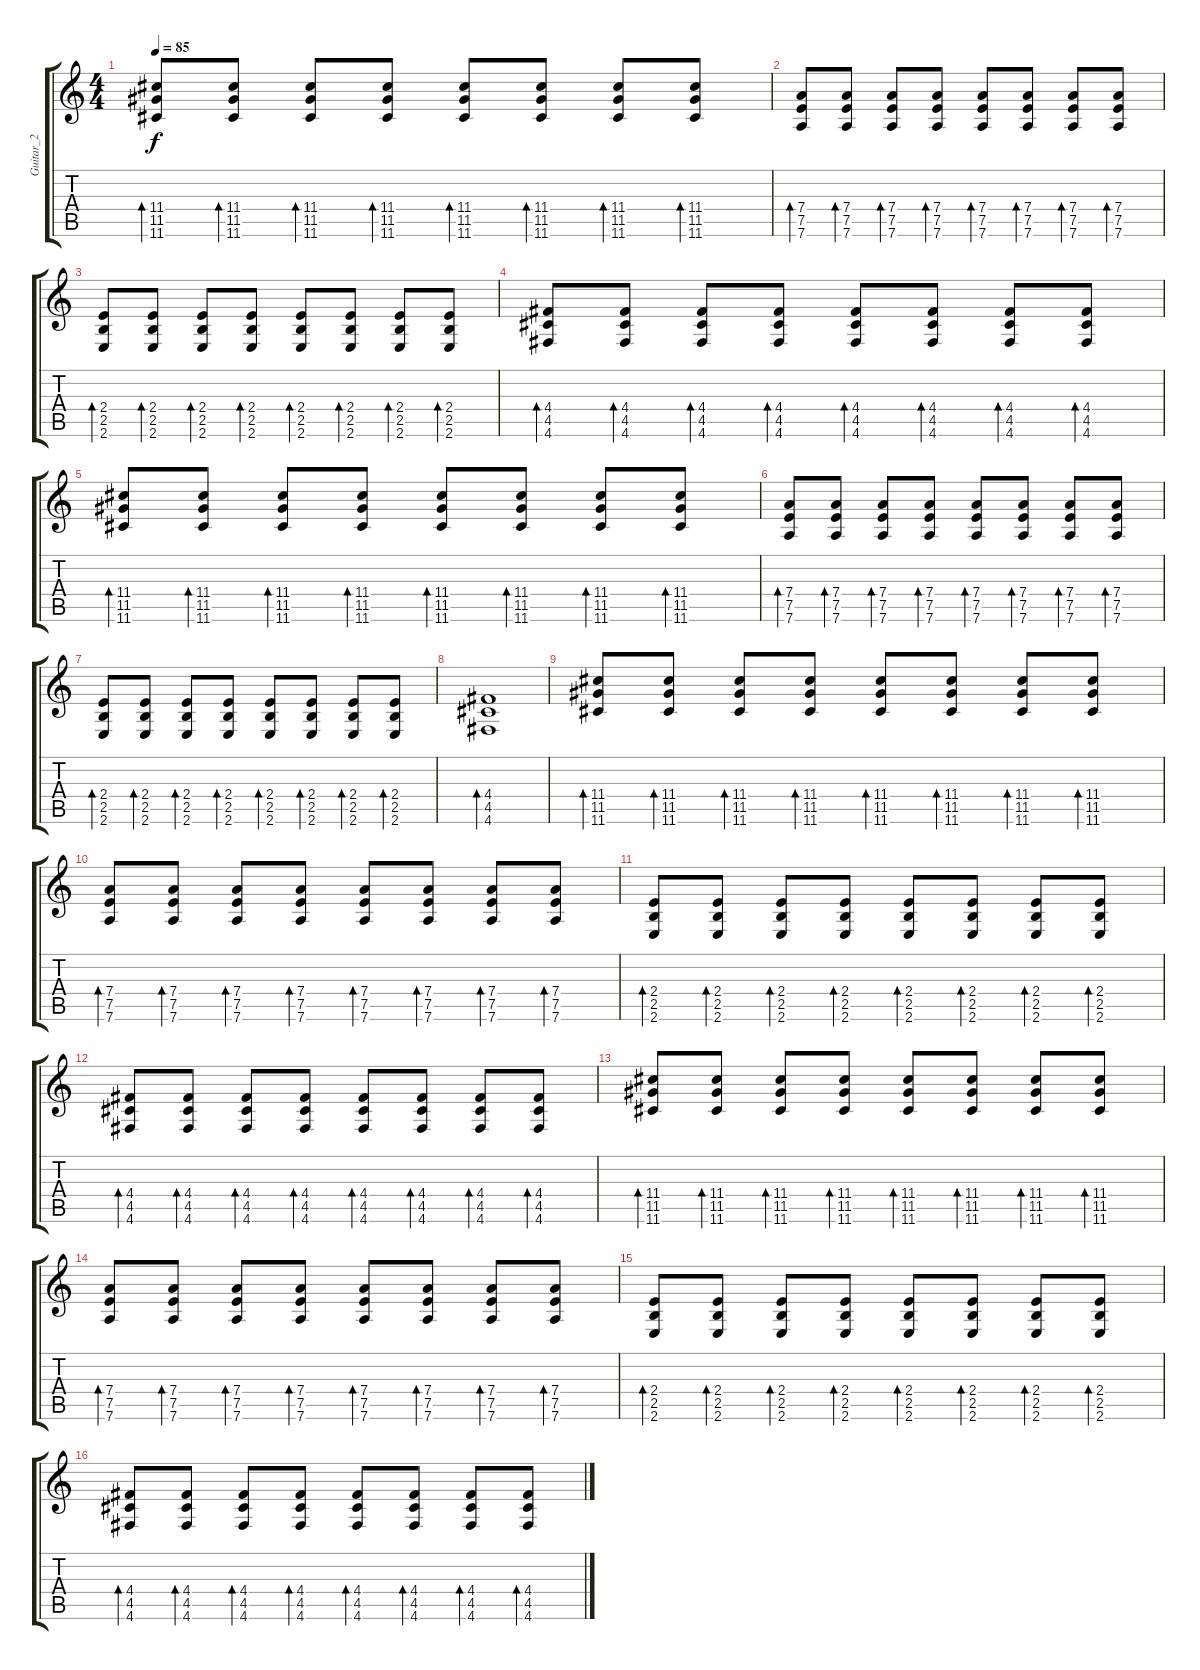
\track ("Guitar_2" "Guitar_2") {instrument distortionguitar}
\staff {score tabs}
\tuning (E4 B3 G3 D3 A2 D2) {hide}
\ts (4 4)
\tempo 85
\clef g2
\ks c
(11.4 11.5 11.6).8{bd 60 dy f} (11.4 11.5 11.6).8{bd 60} (11.4 11.5 11.6).8{bd 60} (11.4 11.5 11.6).8{bd 60} (11.4 11.5 11.6).8{bd 60} (11.4 11.5 11.6).8{bd 60} (11.4 11.5 11.6).8{bd 60} (11.4 11.5 11.6).8{bd 60} |
(7.4 7.5 7.6).8{bd 60} (7.4 7.5 7.6).8{bd 60} (7.4 7.5 7.6).8{bd 60} (7.4 7.5 7.6).8{bd 60} (7.4 7.5 7.6).8{bd 60} (7.4 7.5 7.6).8{bd 60} (7.4 7.5 7.6).8{bd 60} (7.4 7.5 7.6).8{bd 60} |
(2.4 2.5 2.6).8{bd 60} (2.4 2.5 2.6).8{bd 60} (2.4 2.5 2.6).8{bd 60} (2.4 2.5 2.6).8{bd 60} (2.4 2.5 2.6).8{bd 60} (2.4 2.5 2.6).8{bd 60} (2.4 2.5 2.6).8{bd 60} (2.4 2.5 2.6).8{bd 60} |
(4.4 4.5 4.6).8{bd 60} (4.4 4.5 4.6).8{bd 60} (4.4 4.5 4.6).8{bd 60} (4.4 4.5 4.6).8{bd 60} (4.4 4.5 4.6).8{bd 60} (4.4 4.5 4.6).8{bd 60} (4.4 4.5 4.6).8{bd 60} (4.4 4.5 4.6).8{bd 60} |
(11.4 11.5 11.6).8{bd 60} (11.4 11.5 11.6).8{bd 60} (11.4 11.5 11.6).8{bd 60} (11.4 11.5 11.6).8{bd 60} (11.4 11.5 11.6).8{bd 60} (11.4 11.5 11.6).8{bd 60} (11.4 11.5 11.6).8{bd 60} (11.4 11.5 11.6).8{bd 60} |
(7.4 7.5 7.6).8{bd 60} (7.4 7.5 7.6).8{bd 60} (7.4 7.5 7.6).8{bd 60} (7.4 7.5 7.6).8{bd 60} (7.4 7.5 7.6).8{bd 60} (7.4 7.5 7.6).8{bd 60} (7.4 7.5 7.6).8{bd 60} (7.4 7.5 7.6).8{bd 60} |
(2.4 2.5 2.6).8{bd 60} (2.4 2.5 2.6).8{bd 60} (2.4 2.5 2.6).8{bd 60} (2.4 2.5 2.6).8{bd 60} (2.4 2.5 2.6).8{bd 60} (2.4 2.5 2.6).8{bd 60} (2.4 2.5 2.6).8{bd 60} (2.4 2.5 2.6).8{bd 60} |
(4.4 4.5 4.6).1{bd 60} |
(11.4 11.5 11.6).8{bd 60} (11.4 11.5 11.6).8{bd 60} (11.4 11.5 11.6).8{bd 60} (11.4 11.5 11.6).8{bd 60} (11.4 11.5 11.6).8{bd 60} (11.4 11.5 11.6).8{bd 60} (11.4 11.5 11.6).8{bd 60} (11.4 11.5 11.6).8{bd 60} |
(7.4 7.5 7.6).8{bd 60} (7.4 7.5 7.6).8{bd 60} (7.4 7.5 7.6).8{bd 60} (7.4 7.5 7.6).8{bd 60} (7.4 7.5 7.6).8{bd 60} (7.4 7.5 7.6).8{bd 60} (7.4 7.5 7.6).8{bd 60} (7.4 7.5 7.6).8{bd 60} |
(2.4 2.5 2.6).8{bd 60} (2.4 2.5 2.6).8{bd 60} (2.4 2.5 2.6).8{bd 60} (2.4 2.5 2.6).8{bd 60} (2.4 2.5 2.6).8{bd 60} (2.4 2.5 2.6).8{bd 60} (2.4 2.5 2.6).8{bd 60} (2.4 2.5 2.6).8{bd 60} |
(4.4 4.5 4.6).8{bd 60} (4.4 4.5 4.6).8{bd 60} (4.4 4.5 4.6).8{bd 60} (4.4 4.5 4.6).8{bd 60} (4.4 4.5 4.6).8{bd 60} (4.4 4.5 4.6).8{bd 60} (4.4 4.5 4.6).8{bd 60} (4.4 4.5 4.6).8{bd 60} |
(11.4 11.5 11.6).8{bd 60} (11.4 11.5 11.6).8{bd 60} (11.4 11.5 11.6).8{bd 60} (11.4 11.5 11.6).8{bd 60} (11.4 11.5 11.6).8{bd 60} (11.4 11.5 11.6).8{bd 60} (11.4 11.5 11.6).8{bd 60} (11.4 11.5 11.6).8{bd 60} |
(7.4 7.5 7.6).8{bd 60} (7.4 7.5 7.6).8{bd 60} (7.4 7.5 7.6).8{bd 60} (7.4 7.5 7.6).8{bd 60} (7.4 7.5 7.6).8{bd 60} (7.4 7.5 7.6).8{bd 60} (7.4 7.5 7.6).8{bd 60} (7.4 7.5 7.6).8{bd 60} |
(2.4 2.5 2.6).8{bd 60} (2.4 2.5 2.6).8{bd 60} (2.4 2.5 2.6).8{bd 60} (2.4 2.5 2.6).8{bd 60} (2.4 2.5 2.6).8{bd 60} (2.4 2.5 2.6).8{bd 60} (2.4 2.5 2.6).8{bd 60} (2.4 2.5 2.6).8{bd 60} |
(4.4 4.5 4.6).8{bd 60} (4.4 4.5 4.6).8{bd 60} (4.4 4.5 4.6).8{bd 60} (4.4 4.5 4.6).8{bd 60} (4.4 4.5 4.6).8{bd 60} (4.4 4.5 4.6).8{bd 60} (4.4 4.5 4.6).8{bd 60} (4.4 4.5 4.6).8{bd 60}
